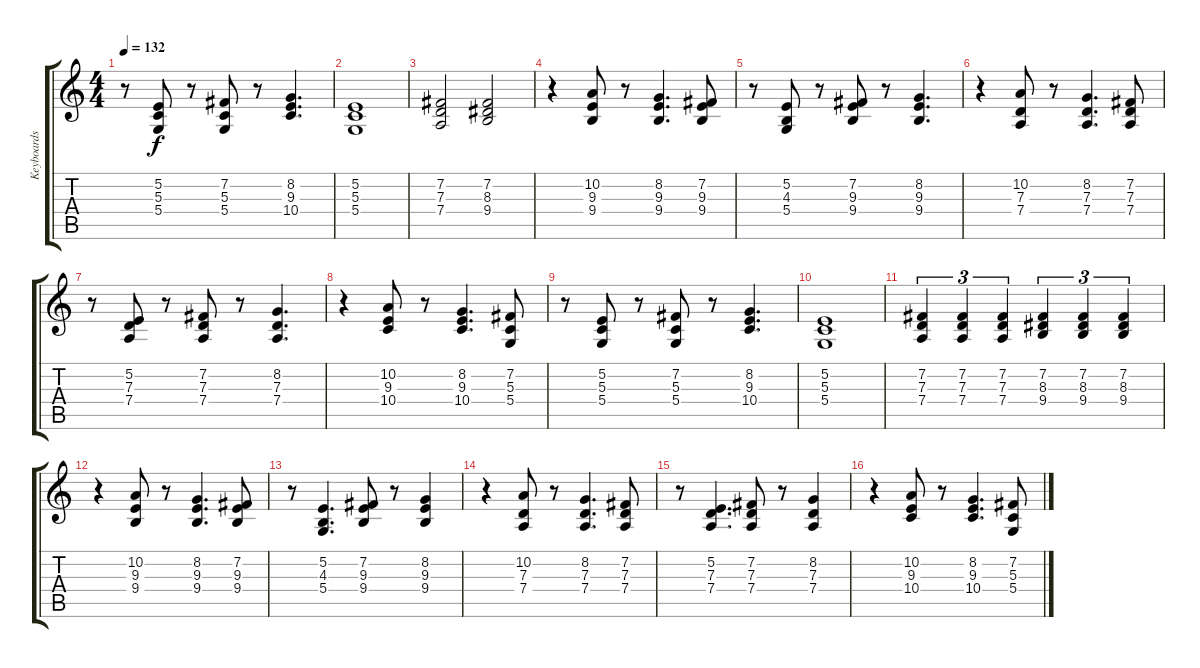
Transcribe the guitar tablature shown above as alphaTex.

\track ("Keyboards 2" "Keyboards ") {instrument pad1newage}
\staff {score tabs}
\tuning (E4 B3 G3 D3 A2 E2) {hide}
\ts (4 4)
\tempo 132
\clef g2
\ks c
r.8{dy f} (5.2 5.3 5.4).8 r.8 (7.2 5.3 5.4).8 r.8 (8.2 9.3 10.4).4{d} |
(5.2 5.3 5.4).1 |
(7.2 7.3 7.4).2 (7.2 8.3 9.4).2 |
r.4 (10.2 9.3 9.4).8 r.8 (8.2 9.3 9.4).4{d} (7.2 9.3 9.4).8 |
r.8 (5.2 4.3 5.4).8 r.8 (7.2 9.3 9.4).8 r.8 (8.2 9.3 9.4).4{d} |
r.4 (10.2 7.3 7.4).8 r.8 (8.2 7.3 7.4).4{d} (7.2 7.3 7.4).8 |
r.8 (5.2 7.3 7.4).8 r.8 (7.2 7.3 7.4).8 r.8 (8.2 7.3 7.4).4{d} |
r.4 (10.2 9.3 10.4).8 r.8 (8.2 9.3 10.4).4{d} (7.2 5.3 5.4).8 |
r.8 (5.2 5.3 5.4).8 r.8 (7.2 5.3 5.4).8 r.8 (8.2 9.3 10.4).4{d} |
(5.2 5.3 5.4).1 |
(7.2 7.3 7.4).4{tu (3 2)} (7.2 7.3 7.4).4{tu (3 2)} (7.2 7.3 7.4).4{tu (3 2)} (7.2 8.3 9.4).4{tu (3 2)} (7.2 8.3 9.4).4{tu (3 2)} (7.2 8.3 9.4).4{tu (3 2)} |
r.4 (10.2 9.3 9.4).8 r.8 (8.2 9.3 9.4).4{d} (7.2 9.3 9.4).8 |
r.8 (5.2 4.3 5.4).4{d} (7.2 9.3 9.4).8 r.8 (8.2 9.3 9.4).4 |
r.4 (10.2 7.3 7.4).8 r.8 (8.2 7.3 7.4).4{d} (7.2 7.3 7.4).8 |
r.8 (5.2 7.3 7.4).4{d} (7.2 7.3 7.4).8 r.8 (8.2 7.3 7.4).4 |
r.4 (10.2 9.3 10.4).8 r.8 (8.2 9.3 10.4).4{d} (7.2 5.3 5.4).8
